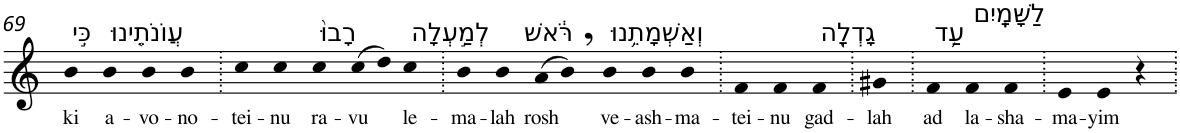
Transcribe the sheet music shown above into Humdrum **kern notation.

**kern	**text
*part1	*part1
*staff1	*staff1
*I"Piano	*
*I'Pno	*
!!LO:PB:g=z
*clefG2	*
*k[]	*
=69	=69
!LO:TX:a:t=כִּ֣י	!
!	!LO:LY:b
4b	ki
!LO:TX:a:t=עֲוֺנֹתֵ֤ינוּ	!
!	!LO:LY:b
4b	a-
!	!LO:LY:b
4b	-vo-
!	!LO:LY:b
4b	-no-
=70.	=70.
!	!LO:LY:b
4cc	-tei-
!	!LO:LY:b
4cc	-nu
!LO:TX:a:t=רָבוּ֙	!
!	!LO:LY:b
4cc	ra-
!	!LO:LY:b
(>8cc	-vu
8dd)	.
!LO:TX:a:t=לְמַ֣עְלָה	!
!	!LO:LY:b
4cc	le-
=71.	=71.
!	!LO:LY:b
4b	-ma-
!	!LO:LY:b
4b	-lah
!LO:TX:a:t=רֹּ֔אשׁ	!
!	!LO:LY:b
(>8a	rosh
8b,)	.
!LO:TX:a:t=וְאַשְׁמָתֵ֥נוּ	!
!	!LO:LY:b
4b	ve-
!	!LO:LY:b
4b	-ash-
!	!LO:LY:b
4b	-ma-
=72.	=72.
!	!LO:LY:b
4f	-tei-
!	!LO:LY:b
4f	-nu
!LO:TX:a:t=גָדְלָ֖ה	!
!	!LO:LY:b
4f	gad-
=73.	=73.
!	!LO:LY:b
4g#X	-lah
=74.	=74.
!LO:TX:a:t=עַ֥ד	!
!	!LO:LY:b
4f	ad
!LO:TX:a:t=לַשָּׁמָֽיִם	!
!	!LO:LY:b
4f	la-
!	!LO:LY:b
4f	-sha-
=75.	=75.
!	!LO:LY:b
4e	-ma-
!	!LO:LY:b
4e	-yim
4r	.
=.	=.
*-	*-
